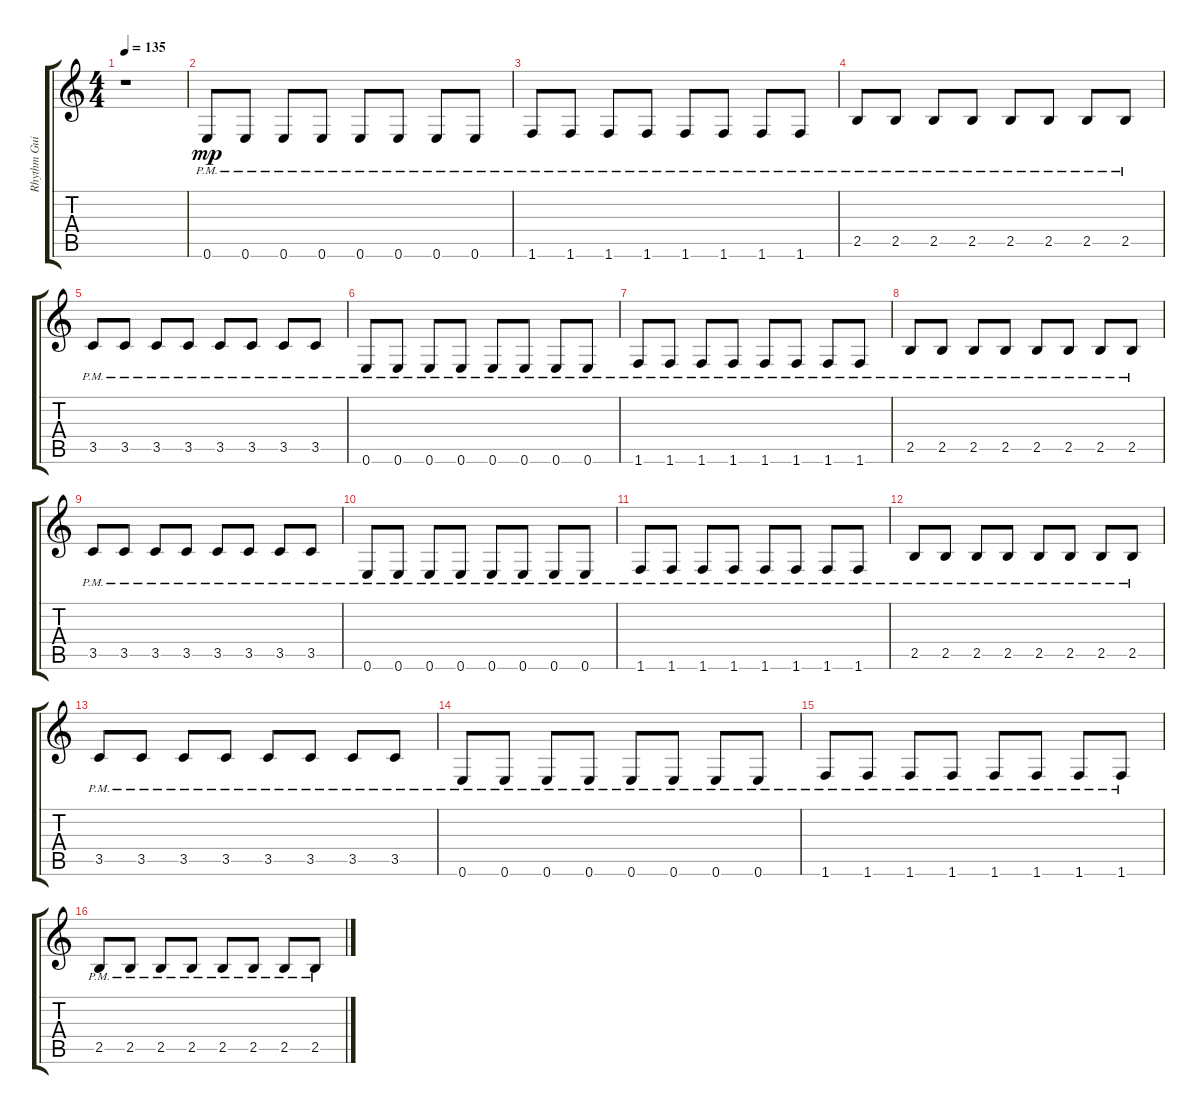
\track ("Rhythm Guitar" "Rhythm Gui") {instrument distortionguitar}
\staff {score tabs}
\tuning (E4 B3 G3 D3 A2 E2) {hide}
\ts (4 4)
\tempo 135
\clef g2
\ks c
r.1{dy f} |
0.6{pm}.8{dy mp} 0.6{pm}.8 0.6{pm}.8 0.6{pm}.8 0.6{pm}.8 0.6{pm}.8 0.6{pm}.8 0.6{pm}.8 |
1.6{pm}.8 1.6{pm}.8 1.6{pm}.8 1.6{pm}.8 1.6{pm}.8 1.6{pm}.8 1.6{pm}.8 1.6{pm}.8 |
2.5{pm}.8 2.5{pm}.8 2.5{pm}.8 2.5{pm}.8 2.5{pm}.8 2.5{pm}.8 2.5{pm}.8 2.5{pm}.8 |
3.5{pm}.8 3.5{pm}.8 3.5{pm}.8 3.5{pm}.8 3.5{pm}.8 3.5{pm}.8 3.5{pm}.8 3.5{pm}.8 |
0.6{pm}.8 0.6{pm}.8 0.6{pm}.8 0.6{pm}.8 0.6{pm}.8 0.6{pm}.8 0.6{pm}.8 0.6{pm}.8 |
1.6{pm}.8 1.6{pm}.8 1.6{pm}.8 1.6{pm}.8 1.6{pm}.8 1.6{pm}.8 1.6{pm}.8 1.6{pm}.8 |
2.5{pm}.8 2.5{pm}.8 2.5{pm}.8 2.5{pm}.8 2.5{pm}.8 2.5{pm}.8 2.5{pm}.8 2.5{pm}.8 |
3.5{pm}.8 3.5{pm}.8 3.5{pm}.8 3.5{pm}.8 3.5{pm}.8 3.5{pm}.8 3.5{pm}.8 3.5{pm}.8 |
0.6{pm}.8 0.6{pm}.8 0.6{pm}.8 0.6{pm}.8 0.6{pm}.8 0.6{pm}.8 0.6{pm}.8 0.6{pm}.8 |
1.6{pm}.8 1.6{pm}.8 1.6{pm}.8 1.6{pm}.8 1.6{pm}.8 1.6{pm}.8 1.6{pm}.8 1.6{pm}.8 |
2.5{pm}.8 2.5{pm}.8 2.5{pm}.8 2.5{pm}.8 2.5{pm}.8 2.5{pm}.8 2.5{pm}.8 2.5{pm}.8 |
3.5{pm}.8 3.5{pm}.8 3.5{pm}.8 3.5{pm}.8 3.5{pm}.8 3.5{pm}.8 3.5{pm}.8 3.5{pm}.8 |
0.6{pm}.8 0.6{pm}.8 0.6{pm}.8 0.6{pm}.8 0.6{pm}.8 0.6{pm}.8 0.6{pm}.8 0.6{pm}.8 |
1.6{pm}.8 1.6{pm}.8 1.6{pm}.8 1.6{pm}.8 1.6{pm}.8 1.6{pm}.8 1.6{pm}.8 1.6{pm}.8 |
2.5{pm}.8 2.5{pm}.8 2.5{pm}.8 2.5{pm}.8 2.5{pm}.8 2.5{pm}.8 2.5{pm}.8 2.5{pm}.8
